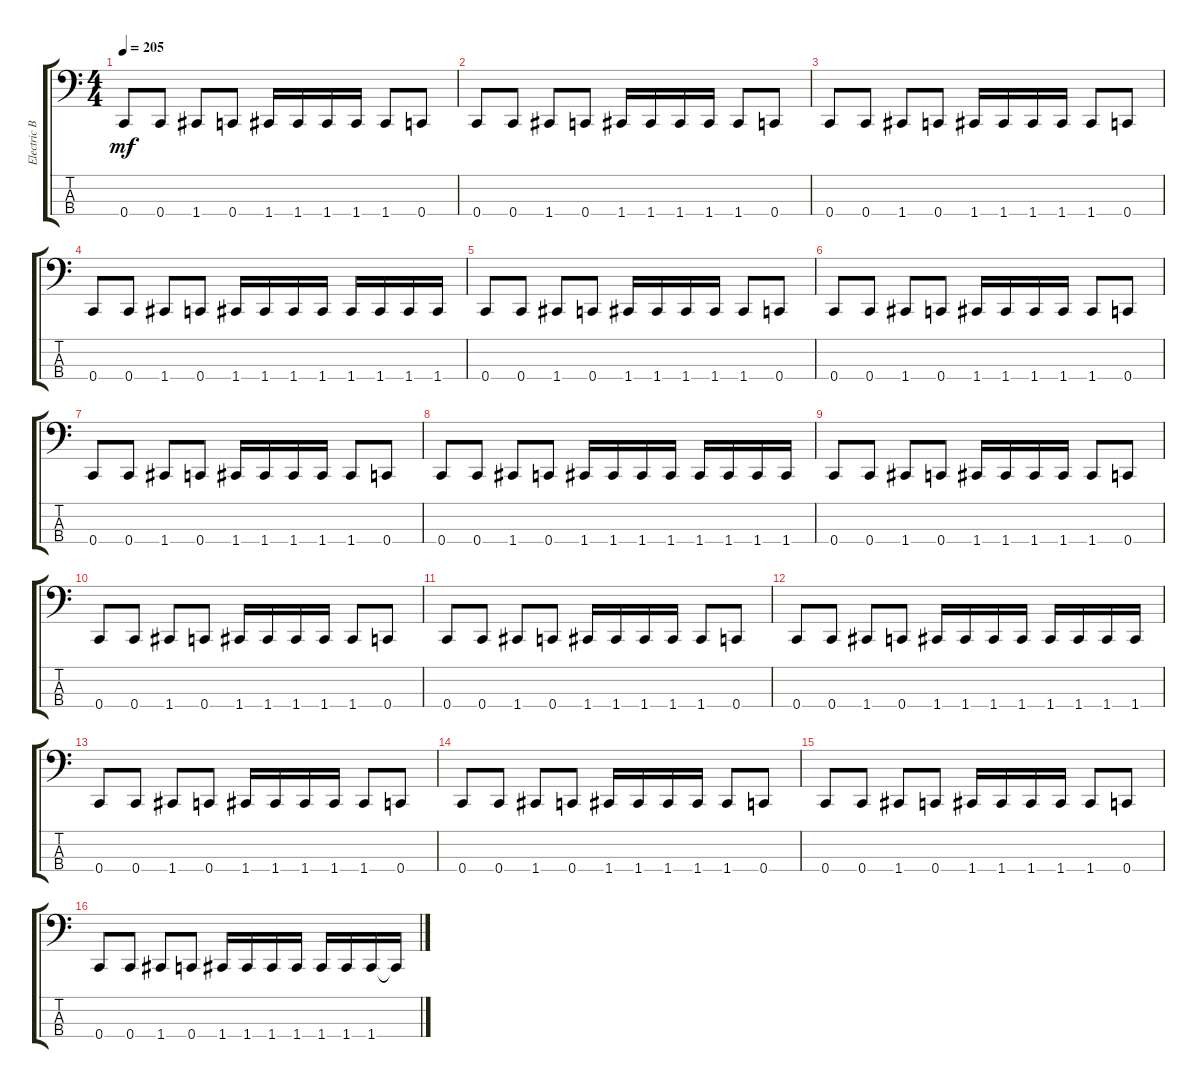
\track ("Electric Bass" "Electric B") {instrument electricbasspick}
\staff {score tabs}
\tuning (F2 C2 G1 C1) {hide}
\ts (4 4)
\tempo 205
\clef f4
\ks c
0.4.8{dy mf} 0.4.8 1.4.8 0.4.8 1.4.16 1.4.16 1.4.16 1.4.16 1.4.8 0.4.8 |
0.4.8 0.4.8 1.4.8 0.4.8 1.4.16 1.4.16 1.4.16 1.4.16 1.4.8 0.4.8 |
0.4.8 0.4.8 1.4.8 0.4.8 1.4.16 1.4.16 1.4.16 1.4.16 1.4.8 0.4.8 |
0.4.8 0.4.8 1.4.8 0.4.8 1.4.16 1.4.16 1.4.16 1.4.16 1.4.16 1.4.16 1.4.16 1.4.16 |
0.4.8 0.4.8 1.4.8 0.4.8 1.4.16 1.4.16 1.4.16 1.4.16 1.4.8 0.4.8 |
0.4.8 0.4.8 1.4.8 0.4.8 1.4.16 1.4.16 1.4.16 1.4.16 1.4.8 0.4.8 |
0.4.8 0.4.8 1.4.8 0.4.8 1.4.16 1.4.16 1.4.16 1.4.16 1.4.8 0.4.8 |
0.4.8 0.4.8 1.4.8 0.4.8 1.4.16 1.4.16 1.4.16 1.4.16 1.4.16 1.4.16 1.4.16 1.4.16 |
0.4.8 0.4.8 1.4.8 0.4.8 1.4.16 1.4.16 1.4.16 1.4.16 1.4.8 0.4.8 |
0.4.8 0.4.8 1.4.8 0.4.8 1.4.16 1.4.16 1.4.16 1.4.16 1.4.8 0.4.8 |
0.4.8 0.4.8 1.4.8 0.4.8 1.4.16 1.4.16 1.4.16 1.4.16 1.4.8 0.4.8 |
0.4.8 0.4.8 1.4.8 0.4.8 1.4.16 1.4.16 1.4.16 1.4.16 1.4.16 1.4.16 1.4.16 1.4.16 |
0.4.8 0.4.8 1.4.8 0.4.8 1.4.16 1.4.16 1.4.16 1.4.16 1.4.8 0.4.8 |
0.4.8 0.4.8 1.4.8 0.4.8 1.4.16 1.4.16 1.4.16 1.4.16 1.4.8 0.4.8 |
0.4.8 0.4.8 1.4.8 0.4.8 1.4.16 1.4.16 1.4.16 1.4.16 1.4.8 0.4.8 |
0.4.8 0.4.8 1.4.8 0.4.8 1.4.16 1.4.16 1.4.16 1.4.16 1.4.16 1.4.16 1.4.16 1.4{t}.16
